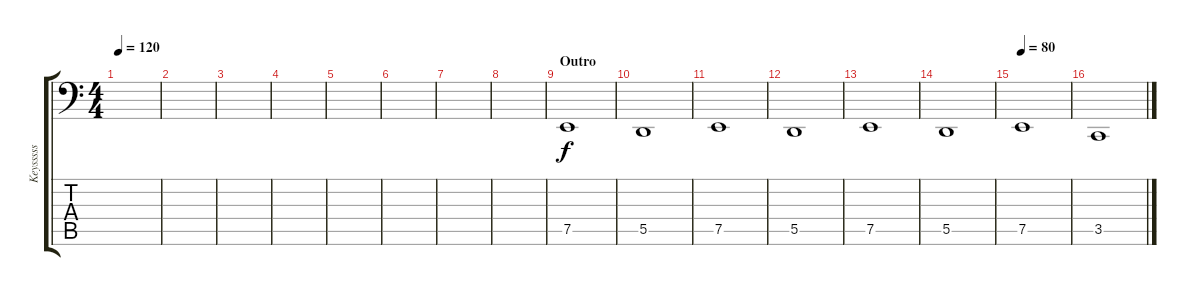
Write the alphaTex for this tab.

\track ("Keysssss" "Keysssss") {instrument tremolostrings}
\staff {score tabs}
\tuning (E4 B3 G3 D3 A1 E1) {hide}
\ts (4 4)
\tempo 120
\clef f4
\ks c
|
|
|
|
|
|
|
|
\section ("" "Outro")
7.5.1{volume 12} |
5.5.1 |
7.5.1 |
5.5.1 |
7.5.1 |
5.5.1 |
\tempo 80
7.5.1 |
3.5.1
